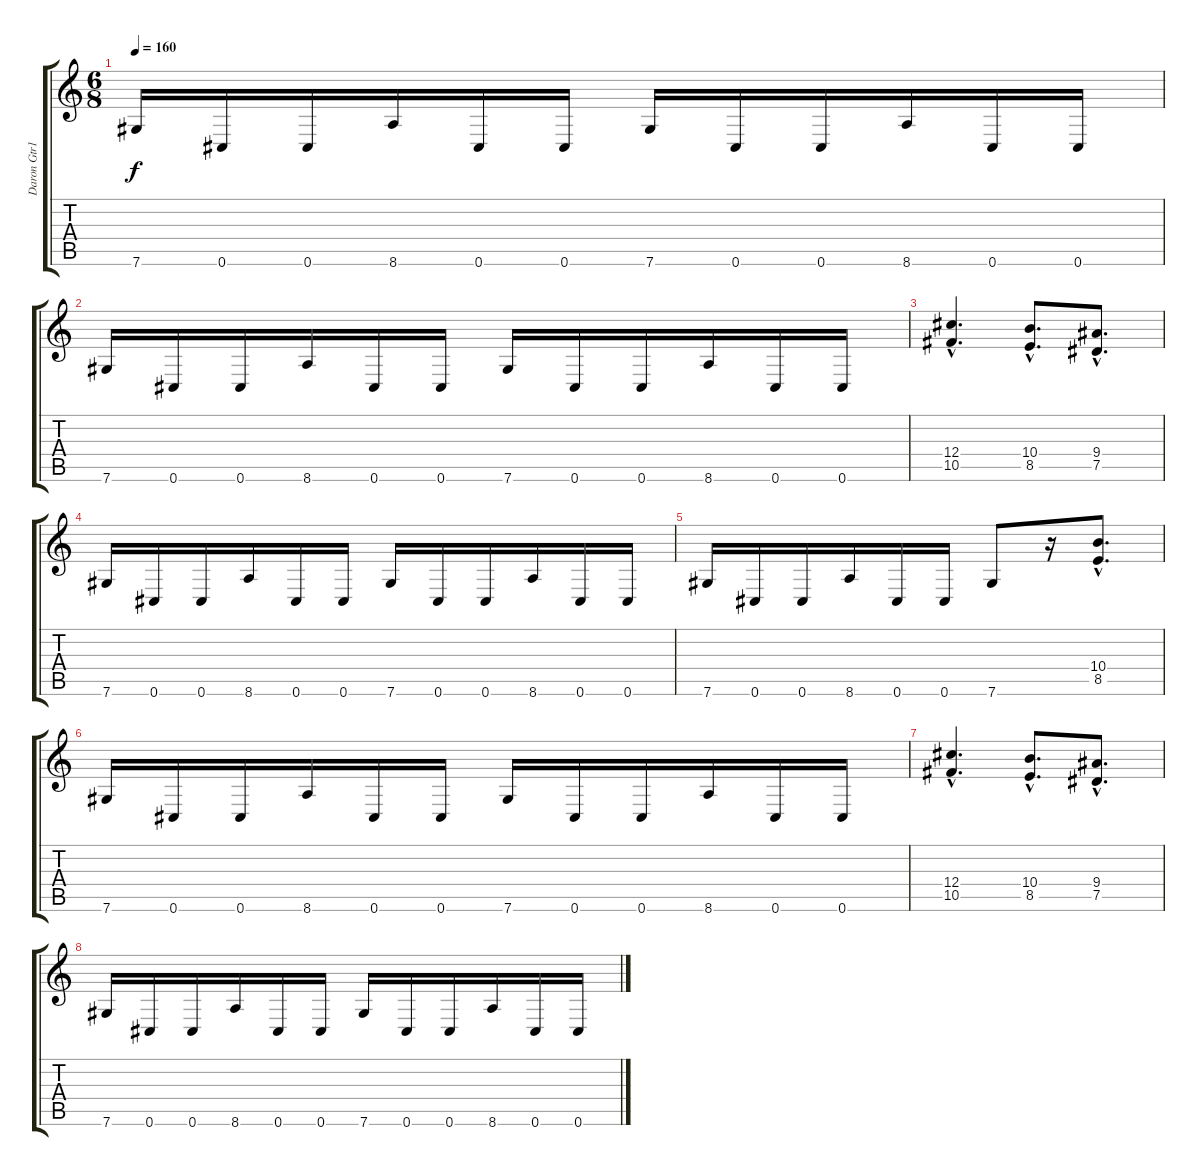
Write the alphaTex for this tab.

\track ("Daron Gtr1" "Daron Gtr1") {instrument distortionguitar}
\staff {score tabs}
\tuning (Eb4 Bb3 Gb3 Db3 Ab2 Db2) {hide}
\ts (6 8)
\tempo 160
\clef g2
\ks c
7.6.16{dy f} 0.6.16 0.6.16 8.6.16 0.6.16 0.6.16 7.6.16 0.6.16 0.6.16 8.6.16 0.6.16 0.6.16 |
7.6.16 0.6.16 0.6.16 8.6.16 0.6.16 0.6.16 7.6.16 0.6.16 0.6.16 8.6.16 0.6.16 0.6.16 |
(12.4{hac} 10.5{hac}).4{d} (10.4{hac} 8.5{hac}).8{d} (9.4{hac} 7.5{hac}).8{d} |
7.6.16 0.6.16 0.6.16 8.6.16 0.6.16 0.6.16 7.6.16 0.6.16 0.6.16 8.6.16 0.6.16 0.6.16 |
7.6.16 0.6.16 0.6.16 8.6.16 0.6.16 0.6.16 7.6.8 r.16 (10.4{hac} 8.5{hac}).8{d} |
7.6.16 0.6.16 0.6.16 8.6.16 0.6.16 0.6.16 7.6.16 0.6.16 0.6.16 8.6.16 0.6.16 0.6.16 |
(12.4{hac} 10.5{hac}).4{d} (10.4{hac} 8.5{hac}).8{d} (9.4{hac} 7.5{hac}).8{d} |
7.6.16 0.6.16 0.6.16 8.6.16 0.6.16 0.6.16 7.6.16 0.6.16 0.6.16 8.6.16 0.6.16 0.6.16
